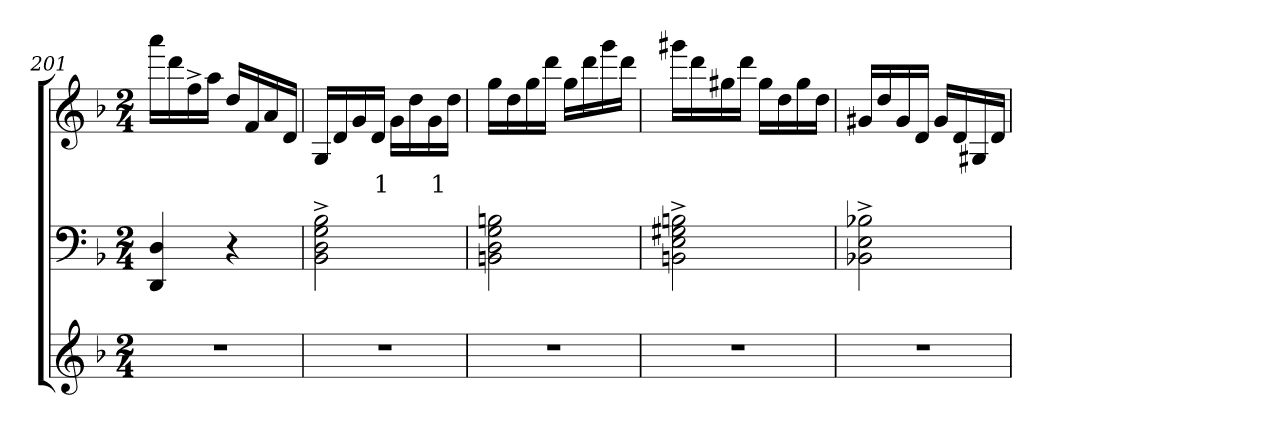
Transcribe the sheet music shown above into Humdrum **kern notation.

**kern	**kern	**kern	**text
*part3	*part2	*part1	*part1
*staff3	*staff2	*staff1	*staff1
*clefG2	*clefF4	*clefG2	*
*k[b-]	*k[b-]	*k[b-]	*
*M2/4	*M2/4	*M2/4	*
=201	=201	=201	=201
2r	4D 4DD	16aaaLL	.
.	.	16ddd	.
.	.	16ff^>	.
.	.	16aaJJ	.
.	4r	16ddLL	.
.	.	16f	.
.	.	16a	.
.	.	16dJJ	.
=202	=202	=202	=202
2r	2B-^> 2G^> 2D^> 2BB-^>	16GLL	.
.	.	16d	.
.	.	16g	.
.	.	16dJJ	1
.	.	16gLL	.
.	.	16dd	.
.	.	16g	1
.	.	16ddJJ	.
=203	=203	=203	=203
2r	2Bn 2G 2D 2BBn	16ggLL	.
.	.	16dd	.
.	.	16gg	.
.	.	16dddJJ	.
.	.	16ggLL	.
.	.	16ddd	.
.	.	16ggg	.
.	.	16dddJJ	.
=204	=204	=204	=204
2r	2Bn^> 2G#X^> 2E^> 2BBn^>	16ggg#XLL	.
.	.	16ddd	.
.	.	16gg#	.
.	.	16dddJJ	.
.	.	16gg#LL	.
.	.	16dd	.
.	.	16gg#	.
.	.	16ddJJ	.
=205	=205	=205	=205
2r	2B-X^> 2E^> 2BB-X^>	16g#XLL	.
.	.	16dd	.
.	.	16g#	.
.	.	16dJJ	.
.	.	16g#LL	.
.	.	16d	.
.	.	16G#	.
.	.	16dJJ	.
=	=	=	=
*-	*-	*-	*-
